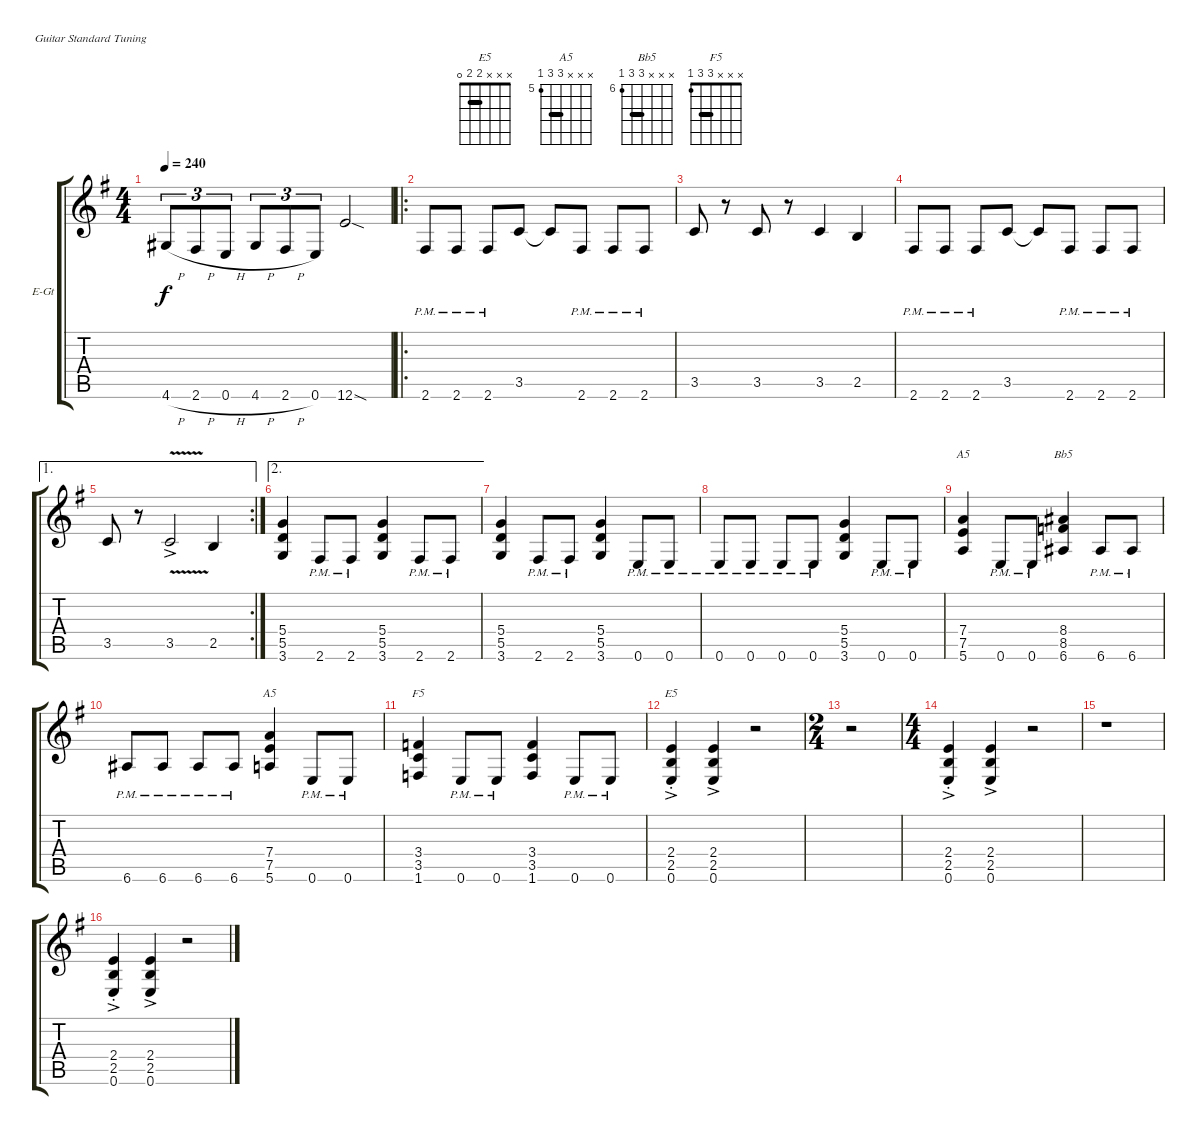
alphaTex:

\defaultSystemsLayout 4
\bracketExtendMode groupsimilarinstruments
\firstSystemTrackNameOrientation horizontal
\otherSystemsTrackNameOrientation horizontal
\track ("Guitar 1" "E-Gt") {instrument distortionguitar}
\staff {score tabs}
\tuning (E4 B3 G3 D3 A2 E2)
\chord ("E5" x x x 2 2 0) {barre 2}
\chord ("A5" x x x 7 7 5) {firstfret 5 barre 7}
\chord ("Bb5" x x x 8 8 6) {firstfret 6 barre 8}
\chord ("F5" x x x 3 3 1) {barre 3}
\ts (4 4)
\tempo 240
\clef g2
\ks g
4.6{h}.8{tu (3 2) dy f} 2.6{h}.8{tu (3 2)} 0.6{h}.8{tu (3 2)} 4.6{h}.8{tu (3 2)} 2.6{h}.8{tu (3 2)} 0.6.8{tu (3 2)} 12.6{sod}.2 |
\ro
2.6{pm}.8 2.6{pm}.8 2.6{pm}.8 3.5.8 3.5{t}.8 2.6{pm}.8 2.6{pm}.8 2.6{pm}.8 |
3.5.8 r.8 3.5.8 r.8 3.5.4 2.5.4 |
2.6{pm}.8 2.6{pm}.8 2.6{pm}.8 3.5.8 3.5{t}.8 2.6{pm}.8 2.6{pm}.8 2.6{pm}.8 |
\ae 1
\rc 2
3.5.8 r.8 3.5{v ac}.2 2.5.4 |
\ae 2
(3.6 5.5 5.4).4 2.6{pm}.8 2.6{pm}.8 (3.6 5.5 5.4).4 2.6{pm}.8 2.6{pm}.8 |
(3.6 5.5 5.4).4 2.6{pm}.8 2.6{pm}.8 (3.6 5.5 5.4).4 0.6{pm}.8 0.6{pm}.8 |
0.6{pm}.8 0.6{pm}.8 0.6{pm}.8 0.6{pm}.8 (3.6 5.5 5.4).4 0.6{pm}.8 0.6{pm}.8 |
(5.6 7.5 7.4).4{ch "A5"} 0.6{pm}.8 0.6{pm}.8 (6.6 8.5 8.4).4{ch "Bb5"} 6.6{pm}.8 6.6{pm}.8 |
6.6{pm}.8 6.6{pm}.8 6.6{pm}.8 6.6{pm}.8 (5.6 7.5 7.4).4{ch "A5"} 0.6{pm}.8 0.6{pm}.8 |
(1.6 3.5 3.4).4{ch "F5"} 0.6{pm}.8 0.6{pm}.8 (1.6 3.5 3.4).4 0.6{pm}.8 0.6{pm}.8 |
(0.6{ac st} 2.5{ac st} 2.4{ac st}).4{ch "E5"} (0.6{ac} 2.5{ac} 2.4{ac}).4 r.2 |
\ts (2 4)
r.2 |
\ts (4 4)
(0.6{ac st} 2.5{ac st} 2.4{ac st}).4 (0.6{ac} 2.5{ac} 2.4{ac}).4 r.2 |
r.1 |
(0.6{ac st} 2.5{ac st} 2.4{ac st}).4 (0.6{ac} 2.5{ac} 2.4{ac}).4 r.2
